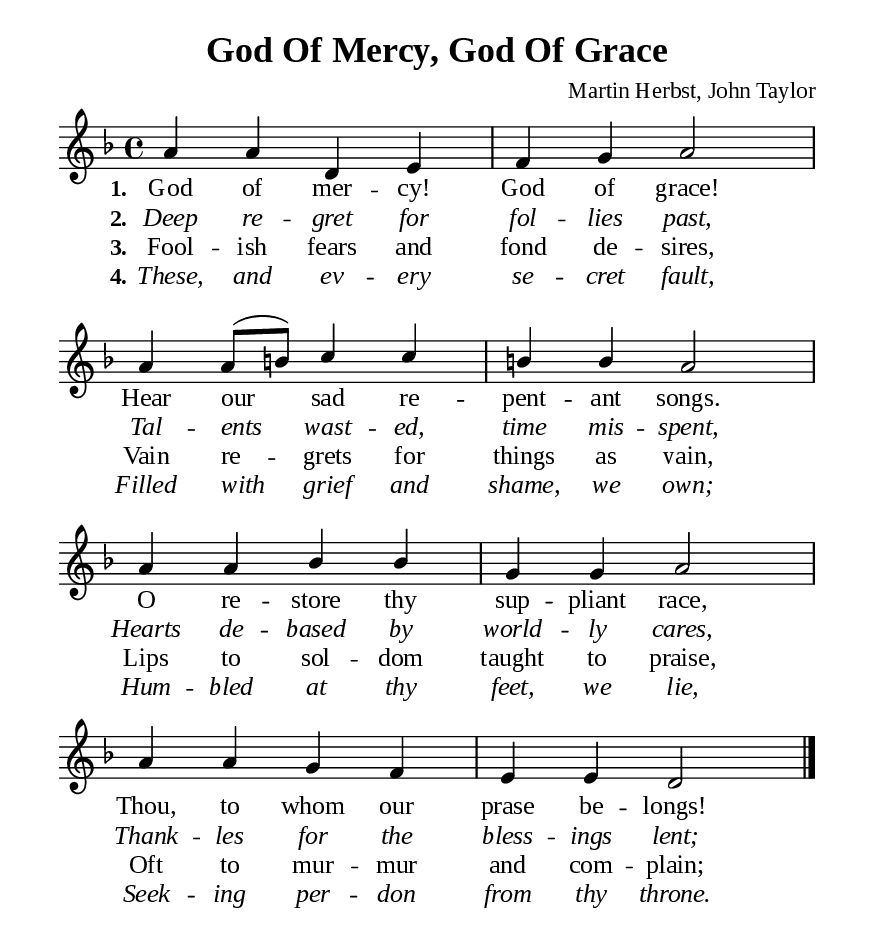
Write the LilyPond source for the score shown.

\version "2.18.2"

\header {
  title = "God Of Mercy, God Of Grace"
  composer = "Martin Herbst, John Taylor"
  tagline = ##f
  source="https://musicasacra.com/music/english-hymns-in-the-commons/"
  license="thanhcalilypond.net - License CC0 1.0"
}

global= {
  \key f \major
  \time 4/4
  \override Score.BarNumber.break-visibility = ##(#f #f #f)
  \override Lyrics.LyricSpace.minimum-distance = #3.0
}

\paper {
  #(set-paper-size "a5")
  top-margin = 10\mm
  bottom-margin = 5\mm
  left-margin = 10\mm
  right-margin = 10\mm
  indent = #0
  #(define fonts
	 (make-pango-font-tree "Liberation Serif"
	 		       "Liberation Serif"
			       "Liberation Serif"
			       (/ 20 20)))
  system-system-spacing = #'((basic-distance . 3) (padding . 3))
}

printItalic = \with {
  \override LyricText.font-shape = #'italic
}

% Verse music
musicVerseSoprano = \relative c'' {
  a4 a d, e |
  f g a2 |
  a4 a8 (b!) c4 c |
  b! b a2 |
  a4 a bes bes |
  g g a2 |
  a4 a g f |
  e e d2 \bar "|."
}

% Verse lyrics
verseOne = \lyricmode {
  \set stanza = #"1."
  God of mer -- cy! God of grace!
  Hear our sad re -- pent -- ant songs.
  O re -- store thy sup -- pliant race,
  Thou, to whom our prase be -- longs!
}

verseTwo = \lyricmode {
  \set stanza = #"2."
  Deep re -- gret for fol -- lies past,
  Tal -- ents wast -- ed, time mis -- spent,
  Hearts de -- based by world -- ly cares,
  Thank -- les for the bless -- ings lent;
}

verseThree = \lyricmode {
  \set stanza = #"3."
  Fool -- ish fears and fond de -- sires,
  Vain re -- grets for things as vain,
  Lips to sol -- dom taught to praise,
  Oft to mur -- mur and com -- plain;
}

verseFour = \lyricmode {
  \set stanza = #"4."
  These, and ev -- ery se -- cret fault,
  Filled with grief and shame, we own;
  Hum -- bled at thy feet, we lie,
  Seek -- ing per -- don from thy throne.
}

% Layout
\score {
    \new ChoirStaff <<
      \new Staff <<
        \clef "treble"
        \new Voice = "sopranos" { \global \stemUp \slurUp \musicVerseSoprano }
      >>
      \new Lyrics \lyricsto sopranos \verseOne
      \new Lyrics \printItalic \lyricsto sopranos \verseTwo
      \new Lyrics \lyricsto sopranos \verseThree
      \new Lyrics \printItalic \lyricsto sopranos \verseFour
    >>
}
